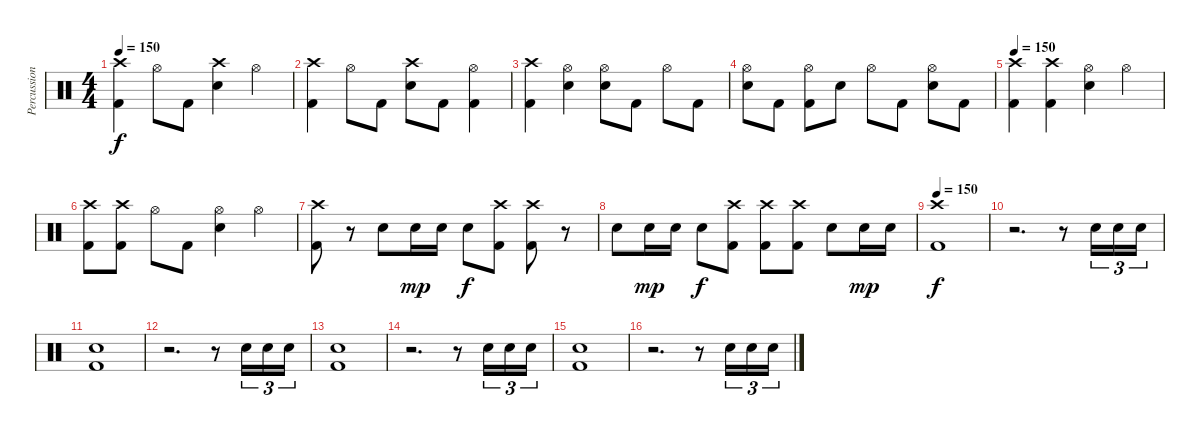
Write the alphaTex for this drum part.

\track ("Percussion" "Percussion") {instrument percussion}
\staff {score}
\articulation defaults
\ts (4 4)
\tempo 150
\clef neutral
\ks c
("Crash high (hit)" "Kick (hit) 2").4{dy f} "Hi-Hat (open)".8 "Kick (hit) 2".8 ("Crash high (hit)" "Electric Snare (hit)").4 "Hi-Hat (open)".4 |
("Crash high (hit)" "Kick (hit) 2").4 "Hi-Hat (open)".8 "Kick (hit) 2".8 ("Crash high (hit)" "Electric Snare (hit)").8 "Kick (hit) 2".8 ("Hi-Hat (open)" "Kick (hit) 2").4 |
("Crash high (hit)" "Kick (hit) 2").4 ("Hi-Hat (open)" "Electric Snare (hit)").4 ("Hi-Hat (open)" "Electric Snare (hit)").8 "Kick (hit) 2".8 "Hi-Hat (open)".8 "Kick (hit) 2".8 |
("Hi-Hat (open)" "Electric Snare (hit)").8 "Kick (hit) 2".8 ("Hi-Hat (open)" "Kick (hit) 2").8 "Electric Snare (hit)".8 "Hi-Hat (open)".8 "Kick (hit) 2".8 ("Hi-Hat (open)" "Electric Snare (hit)").8 "Kick (hit) 2".8 |
\tempo 150
("Crash high (hit)" "Kick (hit) 2").4 ("Crash high (hit)" "Kick (hit) 2").4 ("Hi-Hat (open)" "Electric Snare (hit)").4 "Hi-Hat (open)".4 |
("Crash high (hit)" "Kick (hit) 2").8 ("Crash high (hit)" "Kick (hit) 2").8 "Hi-Hat (open)".8 "Kick (hit) 2".8 ("Hi-Hat (open)" "Electric Snare (hit)").4 "Hi-Hat (open)".4 |
("Crash high (hit)" "Kick (hit) 2").8 r.8 "Electric Snare (hit)".8 "Electric Snare (hit)".16{dy mp} "Electric Snare (hit)".16 "Electric Snare (hit)".8{dy f} ("Crash high (hit)" "Kick (hit) 2").8 ("Crash high (hit)" "Kick (hit) 2").8 r.8 |
"Electric Snare (hit)".8 "Electric Snare (hit)".16{dy mp} "Electric Snare (hit)".16 "Electric Snare (hit)".8{dy f} ("Crash high (hit)" "Kick (hit) 2").8 ("Crash high (hit)" "Kick (hit) 2").8 ("Crash high (hit)" "Kick (hit) 2").8 "Electric Snare (hit)".8 "Electric Snare (hit)".16{dy mp} "Electric Snare (hit)".16 |
\tempo 150
("Crash high (hit)" "Kick (hit) 2").1{dy f} |
r.2{d} r.8 "Electric Snare (hit)".16{tu (3 2)} "Electric Snare (hit)".16{tu (3 2)} "Electric Snare (hit)".16{tu (3 2)} |
("Electric Snare (hit)" "Kick (hit) 2").1 |
r.2{d} r.8 "Electric Snare (hit)".16{tu (3 2)} "Electric Snare (hit)".16{tu (3 2)} "Electric Snare (hit)".16{tu (3 2)} |
("Electric Snare (hit)" "Kick (hit) 2").1 |
r.2{d} r.8 "Electric Snare (hit)".16{tu (3 2)} "Electric Snare (hit)".16{tu (3 2)} "Electric Snare (hit)".16{tu (3 2)} |
("Electric Snare (hit)" "Kick (hit) 2").1 |
r.2{d} r.8 "Electric Snare (hit)".16{tu (3 2)} "Electric Snare (hit)".16{tu (3 2)} "Electric Snare (hit)".16{tu (3 2)}
